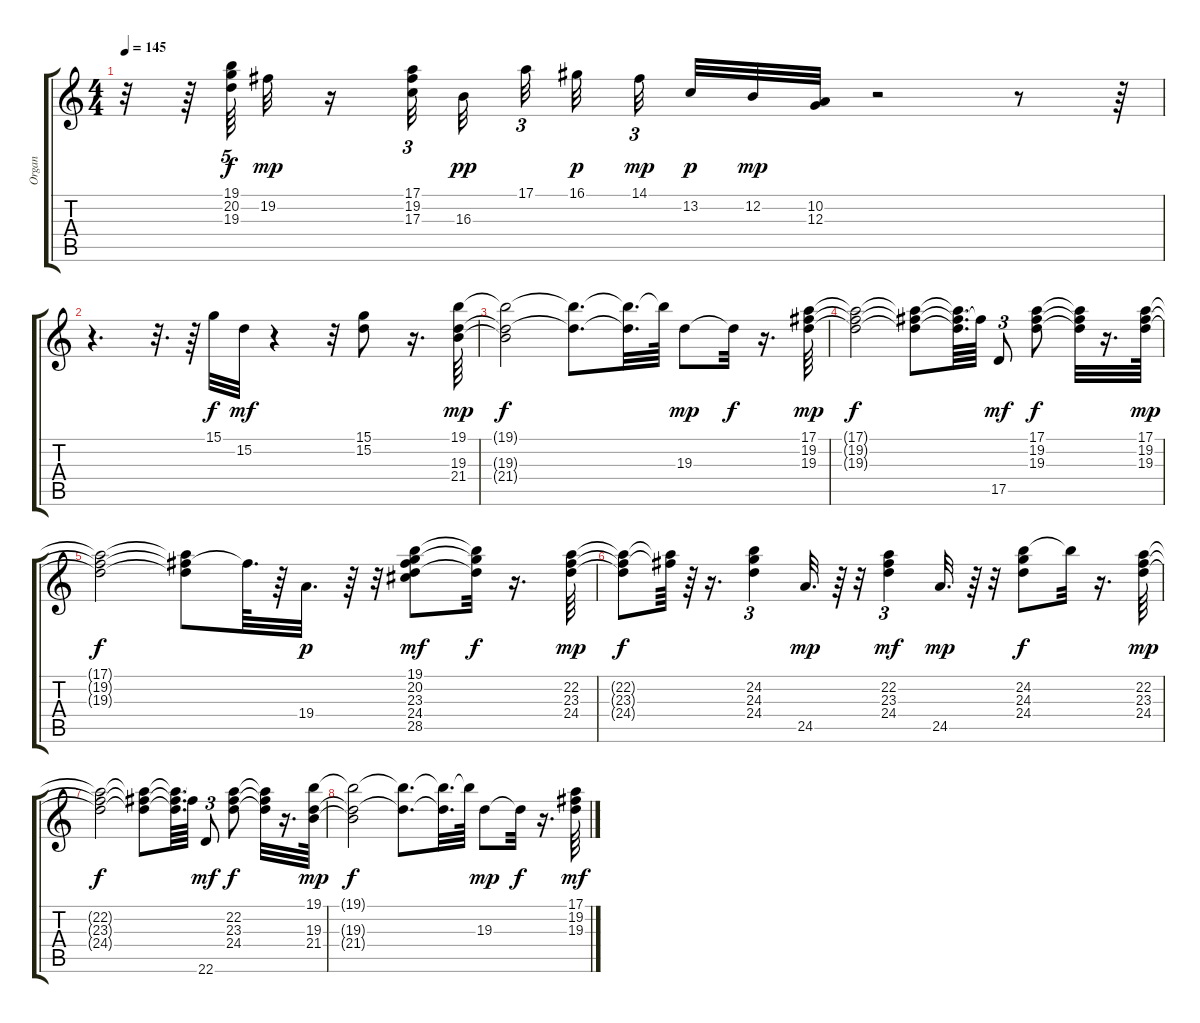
\track ("Organ" "Organ") {instrument rockorgan}
\staff {score tabs}
\tuning (E4 B3 G3 D3 A2 E2) {hide}
\ts (4 4)
\tempo 145
\clef g2
\ks c
r.32{dy f} r.64 (19.1 20.2 19.3).64{tu (5 4)} 19.2.32{dy mp} r.16 (17.1 19.2 17.3).32{tu (3 2)} 16.3.32{dy pp} 17.1.32{tu (3 2)} 16.1.32{dy p} 14.1.32{tu (3 2) dy mp} 13.2.32{dy p} 12.2.32{dy mp} (10.2 12.3).32 r.2 r.8 r.64 |
r.4{d} r.32{d} r.64 15.1.32{dy f} 15.2.32{dy mf} r.4 r.32 (15.1 15.2).8 r.16{d} (19.1 19.3 21.4).64{dy mp} |
(19.1{t} 19.3{t} 21.4{t}).2{dy f} (19.1{t} 19.3{t}).8{d} (19.1{t} 19.3{t}).32{d} 19.1{t}.64 19.3.8{dy mp} 19.3{t}.32{dy f} r.16{d} (17.1 19.2 19.3).64{dy mp} |
(17.1{t} 19.2{t} 19.3{t}).2{dy f} (17.1{t} 19.2{t} 19.3{t}).8 (17.1{t} 19.2{t} 19.3{t}).64{d} 19.2{t}.64 17.5.8{tu (3 2) dy mf} (17.1 19.2 19.3).8{dy f} (17.1{t} 19.2{t} 19.3{t}).32 r.16{d} (17.1 19.2 19.3).64{dy mp} |
(17.1{t} 19.2{t} 19.3{t}).2{dy f} (17.1{t} 19.2{t} 19.3{t}).8 19.2{t}.64{d} r.64 19.4.32{d dy p} r.64 r.32 (19.1 20.2 23.3 24.4 28.5).8{dy mf} (19.1{t} 20.2{t} 24.4{t}).32{dy f} r.16{d} (22.2 23.3 24.4).64{dy mp} |
(22.2{t} 23.3{t} 24.4{t}).8{dy f} (22.2{t} 23.3{t}).64 r.64 r.16{d} (24.2 24.3 24.4).4{tu (3 2)} 24.5.32{d dy mp} r.64 r.32 (22.2 23.3 24.4).4{tu (3 2) dy mf} 24.5.32{d dy mp} r.64 r.32 (24.2 24.3 24.4).8{dy f} 24.2{t}.32 r.16{d} (22.2 23.3 24.4).64{dy mp} |
(22.2{t} 23.3{t} 24.4{t}).2{dy f} (22.2{t} 23.3{t} 24.4{t}).8 (22.2{t} 23.3{t} 24.4{t}).64{d} 23.3{t}.64 22.6.8{tu (3 2) dy mf} (22.2 23.3 24.4).8{dy f} (22.2{t} 23.3{t} 24.4{t}).32 r.16{d} (19.1 19.3 21.4).64{dy mp} |
(19.1{t} 19.3{t} 21.4{t}).2{dy f} (19.1{t} 19.3{t}).8{d} (19.1{t} 19.3{t}).32{d} 19.1{t}.64 19.3.8{dy mp} 19.3{t}.32{dy f} r.16{d} (17.1 19.2 19.3).64{dy mf}
